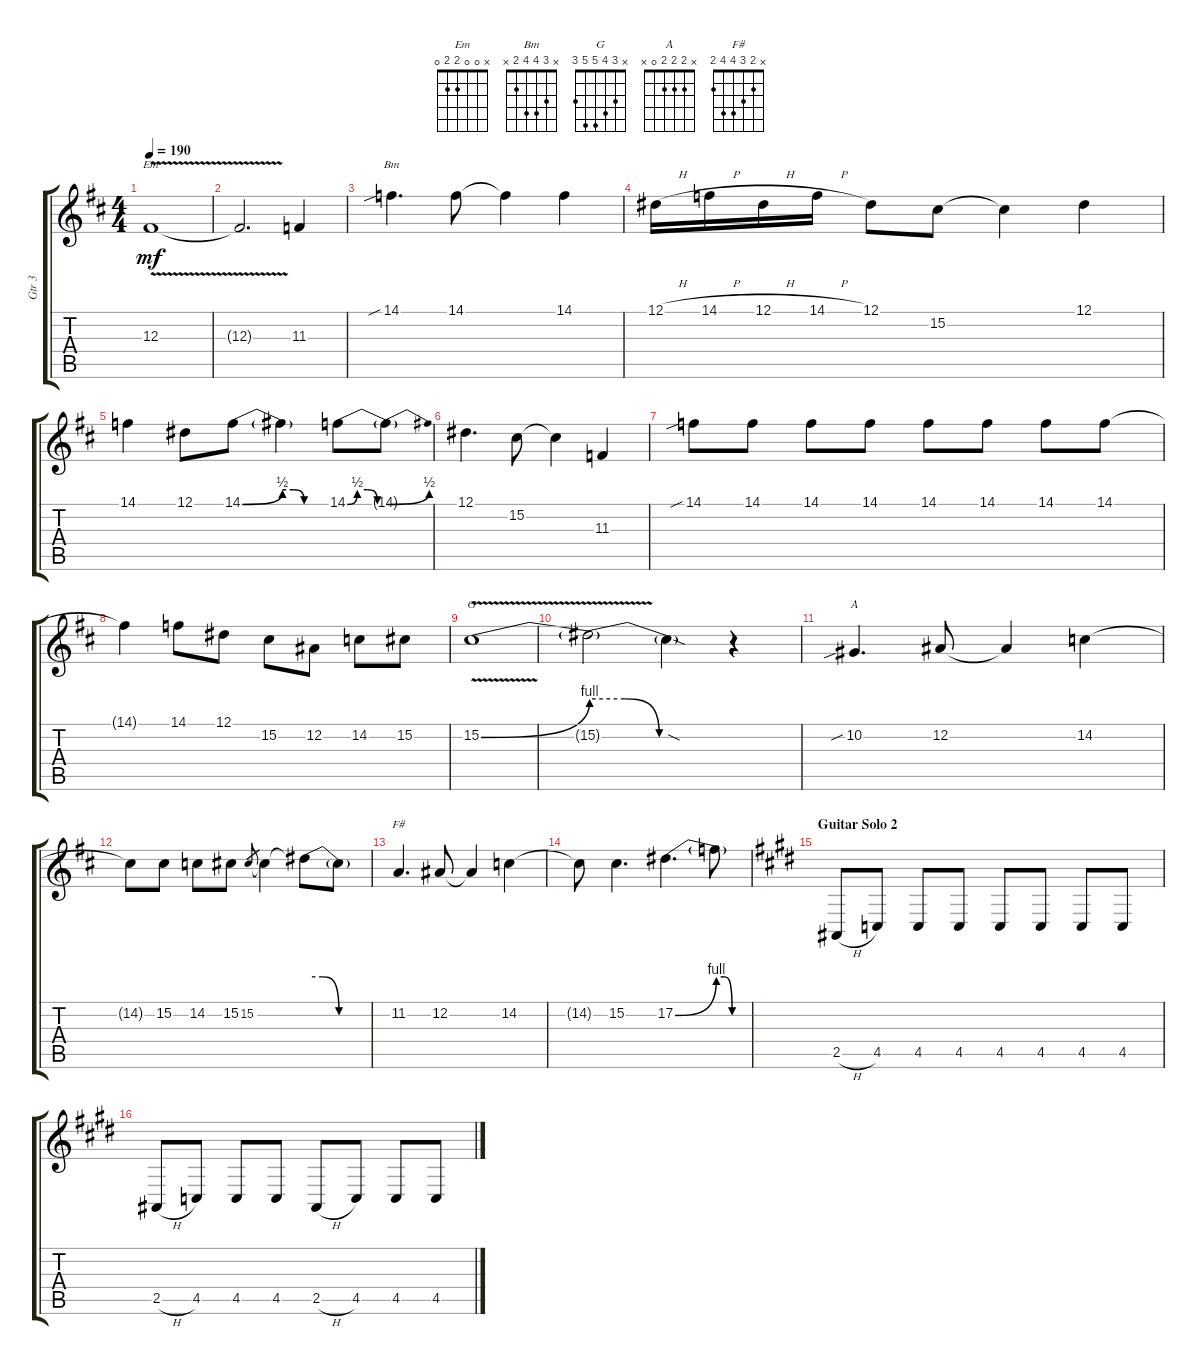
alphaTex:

\track ("Gtr 3" "Gtr 3") {instrument acousticgrandpiano}
\staff {score tabs}
\tuning (Eb4 Bb3 Gb3 Db3 Ab2 Eb2) {hide}
\chord ("Em" x 0 0 2 2 0)
\chord ("Bm" x 3 4 4 2 x)
\chord ("G" x 3 4 5 5 3)
\chord ("A" x 2 2 2 0 x)
\chord ("F#" x 2 3 4 4 2)
\ts (4 4)
\tempo 190
\clef g2
\ks d
12.3{v}.1{ch "Em" dy mf} |
12.3{v t}.2{d} 11.3.4 |
14.1{sib}.4{d ch "Bm"} 14.1.8 14.1{t}.4 14.1.4 |
12.1{h}.16 14.1{h}.16 12.1{h}.16 14.1{h}.16 12.1.8 15.2.8 15.2{t}.4 12.1.4 |
14.1.4 12.1.8 14.1{be (bend 0 0 60 2)}.8 14.1{be (custom 0 2 15 2 30 0 60 0) t}.4 14.1{be (custom 0 0 15 2 30 2 45 0 60 0)}.8 14.1{be (bend 0 0 60 2) t}.8 |
12.1.4{d} 15.2.8 15.2{t}.4 11.3.4 |
14.1{sib}.8 14.1.8 14.1.8 14.1.8 14.1.8 14.1.8 14.1.8 14.1.8 |
14.1{t}.4 14.1.8 12.1.8 15.2.8 12.2.8 14.2.8 15.2.8 |
15.2{be (bend 0 0 60 4) v}.1{ch "G"} |
15.2{be (custom 0 4 15 4 30 0 60 0) t}.2 15.2{sod t}.4 r.4 |
10.2{sib}.4{d ch "A"} 12.2.8 12.2{t}.4 14.2.4 |
14.2{t}.8 15.2.8 14.2.8 15.2.8 15.2.8{gr} 15.2{t}.4 15.2{be (custom 0 4 15 4 30 0 60 0) t}.8 15.2{t}.8 |
11.2.4{d ch "F#"} 12.2.8 12.2{t}.4 14.2.4 |
14.2{t}.8 15.2.4{d} 17.2{be (bend 0 0 60 4)}.4{d} 17.2{be (custom 0 4 15 4 30 0 60 0) t}.8 |
\section ("" "Guitar Solo 2")
\ks e
2.5{h}.8 4.5.8 4.5.8 4.5.8 4.5.8 4.5.8 4.5.8 4.5.8 |
2.5{h}.8 4.5.8 4.5.8 4.5.8 2.5{h}.8 4.5.8 4.5.8 4.5.8
